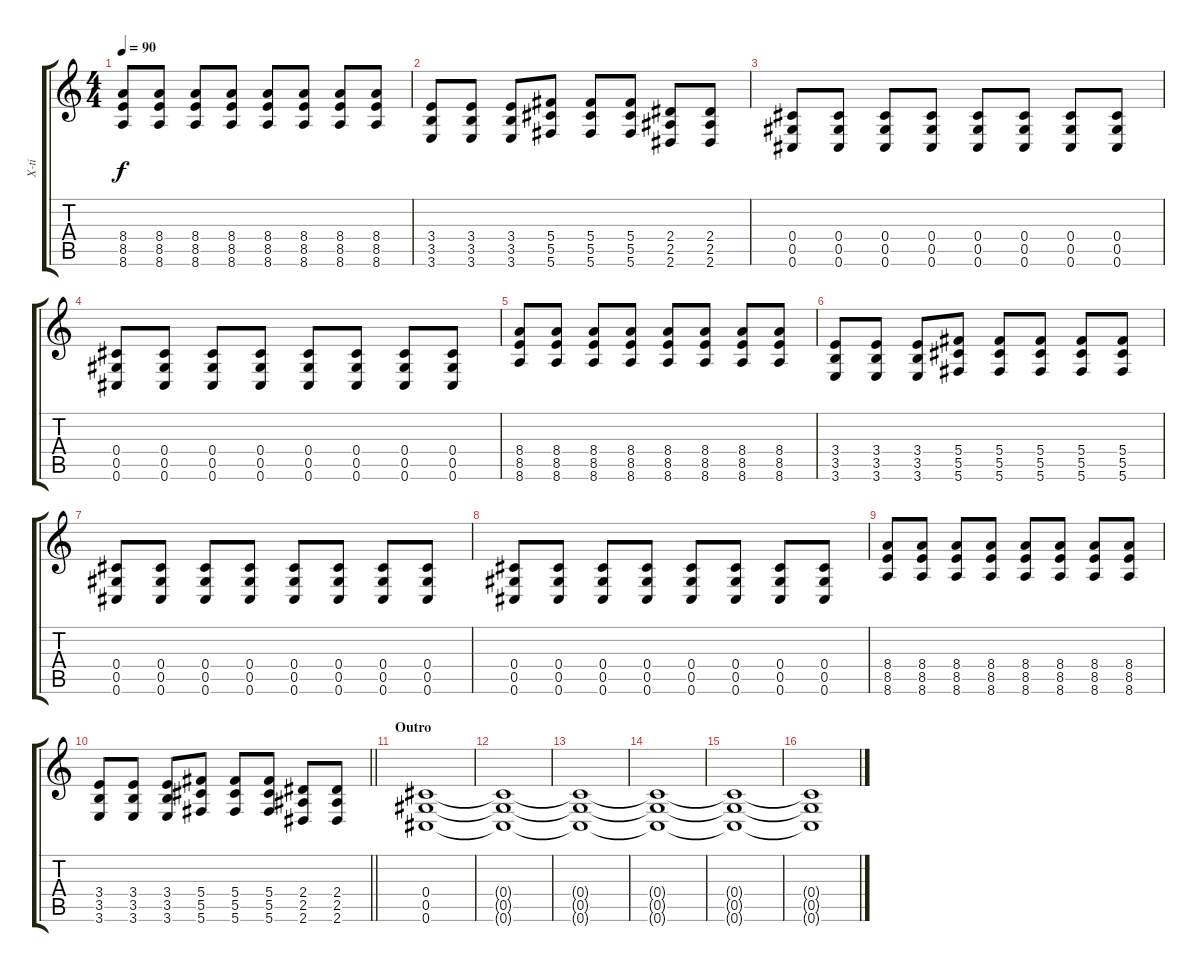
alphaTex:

\track ("X-ti" "X-ti") {instrument distortionguitar}
\staff {score tabs}
\tuning (Eb4 Bb3 Gb3 Db3 Ab2 Db2) {hide}
\ts (4 4)
\tempo 90
\clef g2
\ks c
(8.4 8.5 8.6).8{dy f} (8.4 8.5 8.6).8 (8.4 8.5 8.6).8 (8.4 8.5 8.6).8 (8.4 8.5 8.6).8 (8.4 8.5 8.6).8 (8.4 8.5 8.6).8 (8.4 8.5 8.6).8 |
(3.4 3.5 3.6).8 (3.4 3.5 3.6).8 (3.4 3.5 3.6).8 (5.4 5.5 5.6).8 (5.4 5.5 5.6).8 (5.4 5.5 5.6).8 (2.4 2.5 2.6).8 (2.4 2.5 2.6).8 |
(0.4 0.5 0.6).8 (0.4 0.5 0.6).8 (0.4 0.5 0.6).8 (0.4 0.5 0.6).8 (0.4 0.5 0.6).8 (0.4 0.5 0.6).8 (0.4 0.5 0.6).8 (0.4 0.5 0.6).8 |
(0.4 0.5 0.6).8 (0.4 0.5 0.6).8 (0.4 0.5 0.6).8 (0.4 0.5 0.6).8 (0.4 0.5 0.6).8 (0.4 0.5 0.6).8 (0.4 0.5 0.6).8 (0.4 0.5 0.6).8 |
(8.4 8.5 8.6).8 (8.4 8.5 8.6).8 (8.4 8.5 8.6).8 (8.4 8.5 8.6).8 (8.4 8.5 8.6).8 (8.4 8.5 8.6).8 (8.4 8.5 8.6).8 (8.4 8.5 8.6).8 |
(3.4 3.5 3.6).8 (3.4 3.5 3.6).8 (3.4 3.5 3.6).8 (5.4 5.5 5.6).8 (5.4 5.5 5.6).8 (5.4 5.5 5.6).8 (5.4 5.5 5.6).8 (5.4 5.5 5.6).8 |
(0.4 0.5 0.6).8 (0.4 0.5 0.6).8 (0.4 0.5 0.6).8 (0.4 0.5 0.6).8 (0.4 0.5 0.6).8 (0.4 0.5 0.6).8 (0.4 0.5 0.6).8 (0.4 0.5 0.6).8 |
(0.4 0.5 0.6).8 (0.4 0.5 0.6).8 (0.4 0.5 0.6).8 (0.4 0.5 0.6).8 (0.4 0.5 0.6).8 (0.4 0.5 0.6).8 (0.4 0.5 0.6).8 (0.4 0.5 0.6).8 |
(8.4 8.5 8.6).8 (8.4 8.5 8.6).8 (8.4 8.5 8.6).8 (8.4 8.5 8.6).8 (8.4 8.5 8.6).8 (8.4 8.5 8.6).8 (8.4 8.5 8.6).8 (8.4 8.5 8.6).8 |
\barLineRight lightlight
(3.4 3.5 3.6).8 (3.4 3.5 3.6).8 (3.4 3.5 3.6).8 (5.4 5.5 5.6).8 (5.4 5.5 5.6).8 (5.4 5.5 5.6).8 (2.4 2.5 2.6).8 (2.4 2.5 2.6).8 |
\section ("" "Outro")
(0.4 0.5 0.6).1 |
(0.4{t} 0.5{t} 0.6{t}).1 |
(0.4{t} 0.5{t} 0.6{t}).1{volume 5} |
(0.4{t} 0.5{t} 0.6{t}).1 |
(0.4{t} 0.5{t} 0.6{t}).1 |
(0.4{t} 0.5{t} 0.6{t}).1
